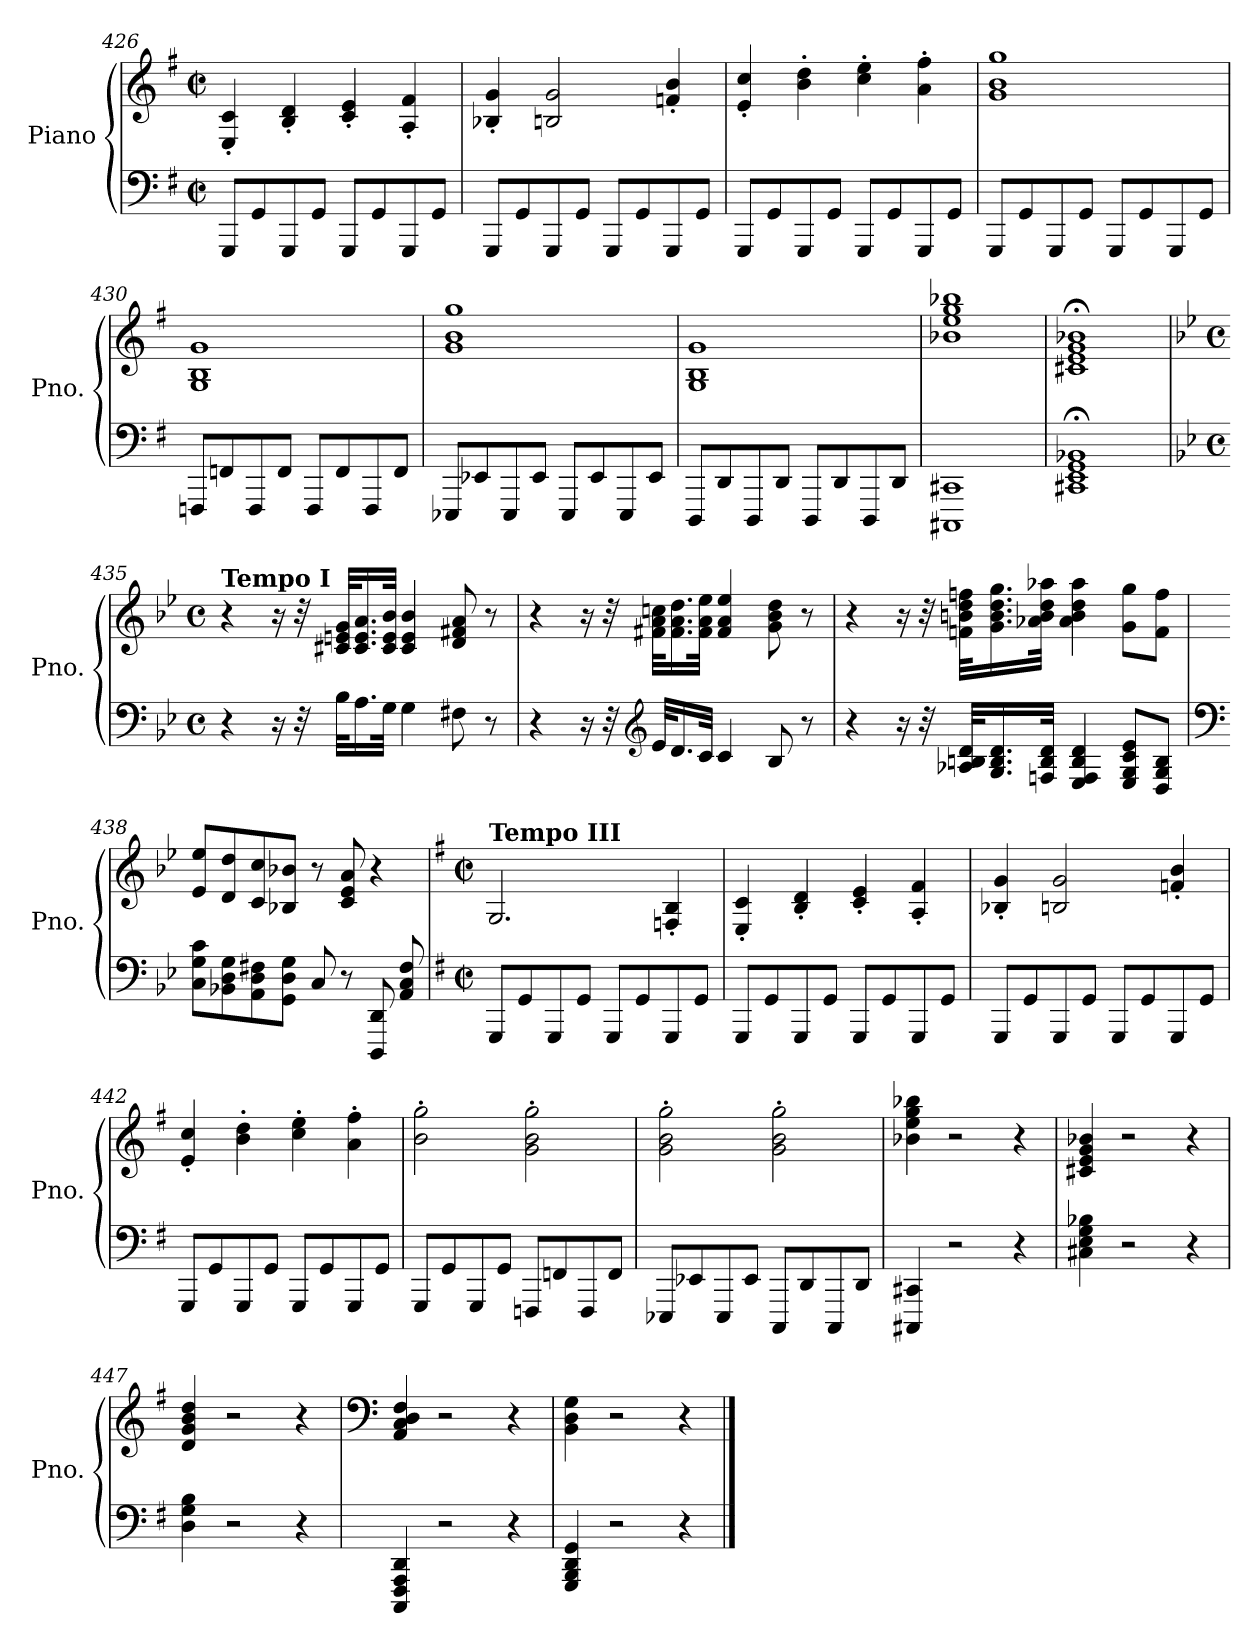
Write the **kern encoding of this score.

**kern	**kern
*part1	*part1
*staff2	*staff1
*I"Piano	*
*I'Pno.	*
*clefF4	*clefG2
*k[f#]	*k[f#]
*M2/2	*M2/2
*met(c|)	*met(c|)
=426	=426
8GGG/L	4E/' 4c/'
8GG/	.
8GGG/	4B/' 4d/'
8GG/J	.
8GGG/L	4c/' 4e/'
8GG/	.
8GGG/	4A/' 4f#/'
8GG/J	.
!!LO:LB:g=z
=427	=427
8GGG/L	4B-X/' 4g/'
8GG/	.
8GGG/	2Bn/ 2g/
8GG/J	.
8GGG/L	.
8GG/	.
8GGG/	4fn/' 4b/'
8GG/J	.
=428	=428
8GGG/L	4e/' 4cc/'
8GG/	.
8GGG/	4b\' 4dd\'
8GG/J	.
8GGG/L	4cc\' 4ee\'
8GG/	.
8GGG/	4a\' 4ff#\'
8GG/J	.
=429	=429
8GGG/L	1g 1b 1gg
8GG/	.
8GGG/	.
8GG/J	.
8GGG/L	.
8GG/	.
8GGG/	.
8GG/J	.
=430	=430
8FFFn/L	1G 1B 1g
8FFn/	.
8FFF/	.
8FF/J	.
8FFF/L	.
8FF/	.
8FFF/	.
8FF/J	.
=431	=431
8EEE-X/L	1g 1b 1gg
8EE-X/	.
8EEE-/	.
8EE-/J	.
8EEE-/L	.
8EE-/	.
8EEE-/	.
8EE-/J	.
!!LO:LB:g=z
=432	=432
8DDD/L	1G 1B 1g
8DD/	.
8DDD/	.
8DD/J	.
8DDD/L	.
8DD/	.
8DDD/	.
8DD/J	.
=433	=433
1CCC#X 1CC#X	1b-X 1ee 1gg 1bb-X
=434	=434
1CC#X; 1EE; 1GG; 1BB-X;	1c#X;< 1e;< 1g;< 1b-X;<
=435	=435
*k[b-e-]	*k[b-e-]
*M4/4	*M4/4
*met(c)	*met(c)
!	!LO:TX:a:B:t=Tempo I
4r	4r
16r	16r
32r	32r
32B-\KLL	32c#X/ 32en/ 32g/KLL
16.A\	16.c#/ 16.e/ 16.a/
32G\JJk	32c#/ 32e/ 32b-/JJk
4G\	4c#/ 4e/ 4b-/
8F#X\	8d/ 8f#X/ 8a/
8r	8r
=436	=436
4r	4r
16r	16r
32r	32r
*clefG2	*
32e-/KLL	32f#X\ 32a\ 32ccn\KLL
16.d/	16.f#\ 16.a\ 16.dd\
32c/JJk	32f#\ 32a\ 32ee-\JJk
4c/	4f#/ 4a/ 4ee-/
8B-/	8g\ 8b-\ 8dd\
8r	8r
!!LO:LB:g=z
=437	=437
4r	4r
16r	16r
32r	32r
32A-X/ 32Bn/ 32d/KLL	32fn\ 32bn\ 32dd\ 32ffn\KLL
16.G/ 16.B/ 16.d/	16.g\ 16.b\ 16.dd\ 16.gg\
32Fn/ 32B/ 32d/JJk	32a-X\ 32b\ 32dd\ 32aa-X\JJk
4E-/ 4F/ 4B/ 4d/	4a-\ 4b\ 4dd\ 4aa-\
8E-/ 8G/ 8c/ 8e-/L	8g\ 8gg\L
8D/ 8G/ 8B/J	8f\ 8ff\J
=438	=438
*clefF4	*
8C\ 8G\ 8c\L	8e-/ 8ee-/L
8BB-X\ 8D\ 8G\	8d/ 8dd/
8AA\ 8D\ 8F#X\	8c/ 8cc/
8GG\ 8D\ 8G\J	8B-X/ 8b-X/J
8C/	8r
8r	8c/ 8e-/ 8a/
8DDD/ 8DD/	4r
8AA/ 8C/ 8F#/	.
=439	=439
*k[f#]	*k[f#]
*M2/2	*M2/2
*met(c|)	*met(c|)
!	!LO:TX:a:B:t=Tempo III
8GGG/L	2.G/
8GG/	.
8GGG/	.
8GG/J	.
8GGG/L	.
8GG/	.
8GGG/	4Fn/' 4B/'
8GG/J	.
=440	=440
8GGG/L	4E/' 4c/'
8GG/	.
8GGG/	4B/' 4d/'
8GG/J	.
8GGG/L	4c/' 4e/'
8GG/	.
8GGG/	4A/' 4f#/'
8GG/J	.
!!LO:LB:g=z
=441	=441
8GGG/L	4B-X/' 4g/'
8GG/	.
8GGG/	2Bn/ 2g/
8GG/J	.
8GGG/L	.
8GG/	.
8GGG/	4fn/' 4b/'
8GG/J	.
=442	=442
8GGG/L	4e/' 4cc/'
8GG/	.
8GGG/	4b\' 4dd\'
8GG/J	.
8GGG/L	4cc\' 4ee\'
8GG/	.
8GGG/	4a\' 4ff#\'
8GG/J	.
=443	=443
8GGG/L	2b\' 2gg\'
8GG/	.
8GGG/	.
8GG/J	.
8FFFn/L	2g\' 2b\' 2gg\'
8FFn/	.
8FFF/	.
8FF/J	.
=444	=444
8EEE-X/L	2g\' 2b\' 2gg\'
8EE-X/	.
8EEE-/	.
8EE-/J	.
8CCC/L	2g\' 2b\' 2gg\'
8DD/	.
8CCC/	.
8DD/J	.
=445	=445
4CCC#X/ 4CC#X/	4b-X\ 4ee\ 4gg\ 4bb-X\
2r	2r
4r	4r
=446	=446
4C#X\ 4E\ 4G\ 4B-X\	4c#X/ 4e/ 4g/ 4b-X/
2r	2r
4r	4r
!!LO:PB:g=z
=447	=447
4D\ 4G\ 4B\	4d/ 4g/ 4b/ 4dd/
2r	2r
4r	4r
=448	=448
*	*clefF4
4CCC/ 4FFF#/ 4AAA/ 4DD/	4AA/ 4C/ 4D/ 4F#/
2r	2r
4r	4r
=449	=449
4GGG/ 4BBB/ 4DD/ 4GG/	4BB\ 4D\ 4G\
2r	2r
4r	4r
==	==
*-	*-
